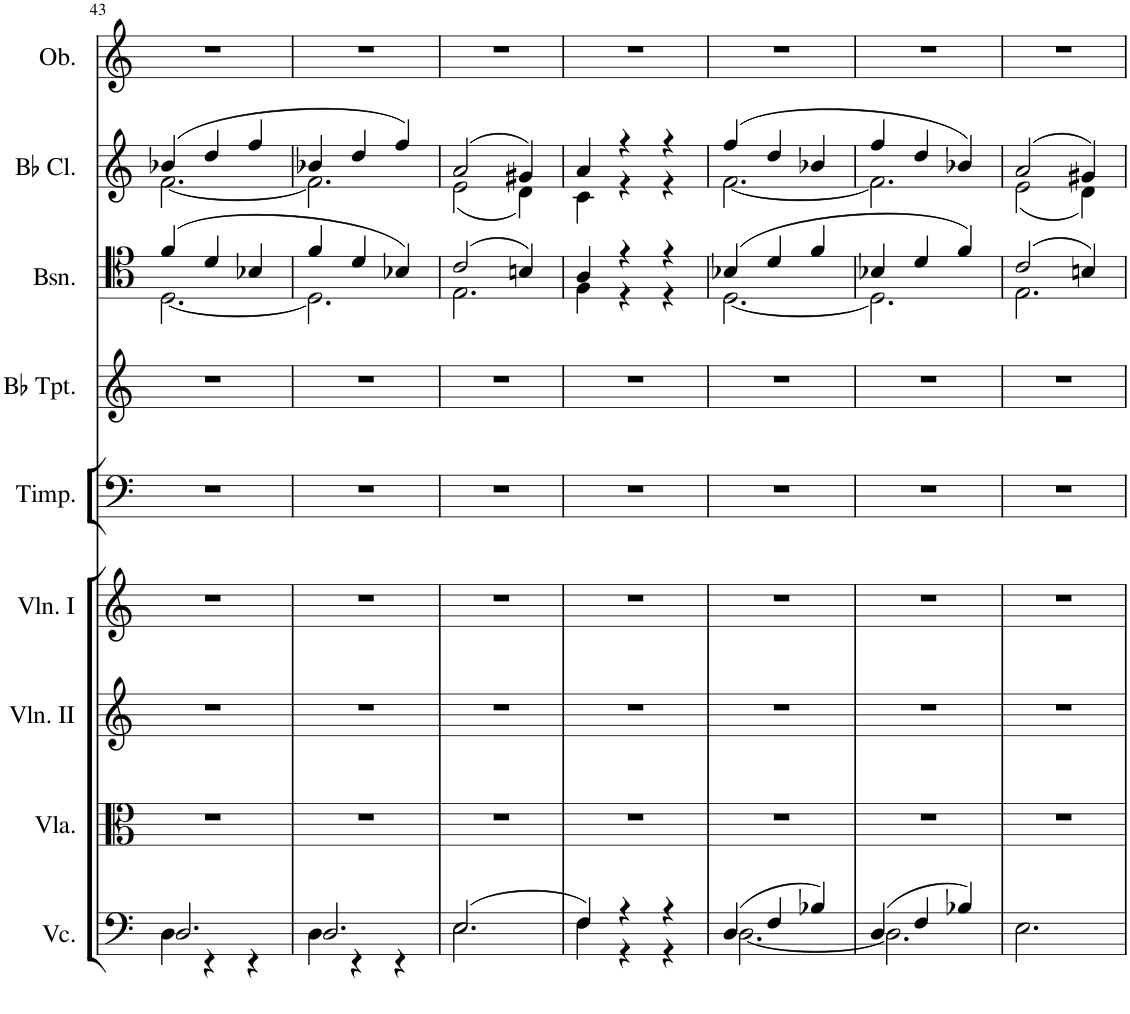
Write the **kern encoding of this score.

**kern	**kern	**kern	**kern	**kern	**kern	**kern	**kern	**kern
*part9	*part8	*part7	*part6	*part5	*part4	*part3	*part2	*part1
*staff9	*staff8	*staff7	*staff6	*staff5	*staff4	*staff3	*staff2	*staff1
*I"Violoncellos	*I"Violas	*I"Violins II	*I"Violins I	*I"Timpani	*I"Trumpets in Bb	*I"Bassoons	*I"Clarinets in Bb	*I"Oboes
*I'Vc.	*I'Vla.	*I'Vln. II	*I'Vln. I	*I'Timp.	*	*I'Bsn.	*	*I'Ob.
!!LO:PB:g=z
*clefF4	*clefC3	*clefG2	*clefG2	*clefF4	*clefG2	*clefC4	*clefG2	*clefG2
*	*	*	*	*	*ITrd1c2	*	*ITrd1c2	*
*k[]	*k[]	*k[]	*k[]	*k[]	*k[]	*k[]	*k[]	*k[]
*M3/4	*M3/4	*M3/4	*M3/4	*M3/4	*M3/4	*M3/4	*M3/4	*M3/4
=43	=43	=43	=43	=43	=43	=43	=43	=43
*^	*	*	*	*	*	*^	*^	*
2.D/	4D\	2.r	2.r	2.r	2.r	2.r	(4f/	[2.D\	(4b-X/	[2.f\	2.r
.	4r	.	.	.	.	.	4d/	.	4dd/	.	.
.	4r	.	.	.	.	.	4B-X/	.	4ff/	.	.
=44	=44	=44	=44	=44	=44	=44	=44	=44	=44	=44	=44
2.D/	4D\	2.r	2.r	2.r	2.r	2.r	4f/	2.D\]	4b-X/	2.f\]	2.r
.	4r	.	.	.	.	.	4d/	.	4dd/	.	.
.	4r	.	.	.	.	.	4B-X/)	.	4ff/)	.	.
=45	=45	=45	=45	=45	=45	=45	=45	=45	=45	=45	=45
(2.E/	2.E\	2.r	2.r	2.r	2.r	2.r	(2c/	2.E\	(2a/	(2e\	2.r
.	.	.	.	.	.	.	4Bn/)	.	4g#X/)	4d\)	.
=46	=46	=46	=46	=46	=46	=46	=46	=46	=46	=46	=46
4F/)	4F\	2.r	2.r	2.r	2.r	2.r	4A/	4F\	4a/	4c\	2.r
4r	4r	.	.	.	.	.	4r	4r	4r	4r	.
4r	4r	.	.	.	.	.	4r	4r	4r	4r	.
=47	=47	=47	=47	=47	=47	=47	=47	=47	=47	=47	=47
(4D/	[2.D\	2.r	2.r	2.r	2.r	2.r	(4B-X/	[2.D\	(4ff/	[2.f\	2.r
4F/	.	.	.	.	.	.	4d/	.	4dd/	.	.
4B-X/)	.	.	.	.	.	.	4f/	.	4b-X/	.	.
=48	=48	=48	=48	=48	=48	=48	=48	=48	=48	=48	=48
(4D/	2.D\]	2.r	2.r	2.r	2.r	2.r	4B-X/	2.D\]	4ff/	2.f\]	2.r
4F/	.	.	.	.	.	.	4d/	.	4dd/	.	.
4B-X/)	.	.	.	.	.	.	4f/)	.	4b-X/)	.	.
*v	*v	*	*	*	*	*	*	*	*	*	*
=49	=49	=49	=49	=49	=49	=49	=49	=49	=49	=49
2.E\	2.r	2.r	2.r	2.r	2.r	(2c/	2.E\	(2a/	(2e\	2.r
.	.	.	.	.	.	4Bn/)	.	4g#X/)	4d\)	.
*	*	*	*	*	*	*v	*v	*	*	*
*	*	*	*	*	*	*	*v	*v	*
=	=	=	=	=	=	=	=	=
*-	*-	*-	*-	*-	*-	*-	*-	*-
